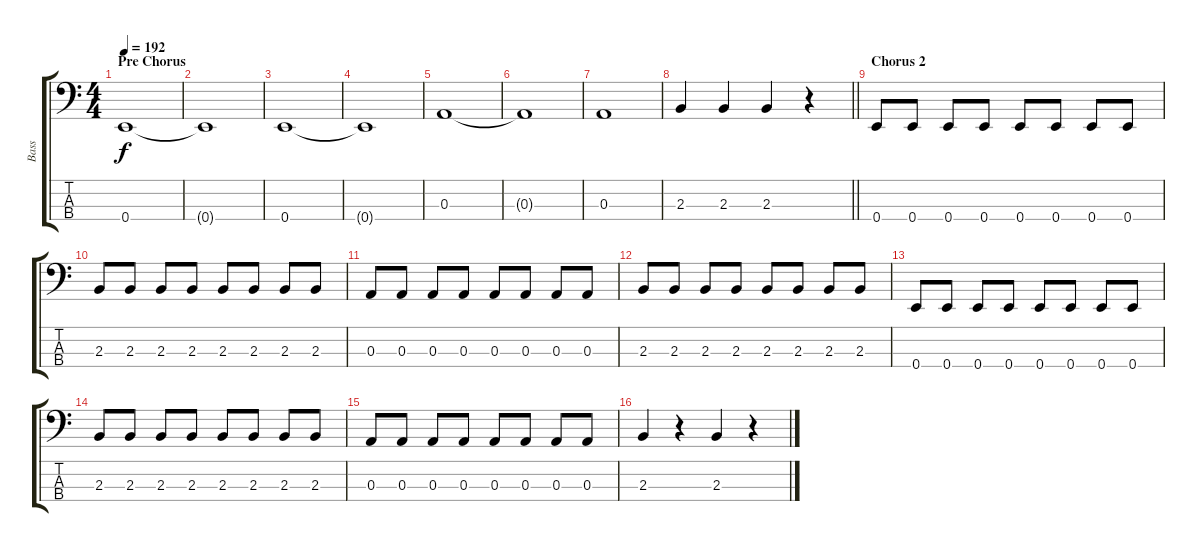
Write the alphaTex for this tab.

\track ("Bass" "Bass") {instrument slapbass2}
\staff {score tabs}
\tuning (G2 D2 A1 E1) {hide}
\ts (4 4)
\section ("" "Pre Chorus")
\tempo 192
\clef f4
\ks c
0.4.1{dy f} |
0.4{t}.1 |
0.4.1 |
0.4{t}.1 |
0.3.1 |
0.3{t}.1 |
0.3.1 |
\barLineRight lightlight
2.3.4 2.3.4 2.3.4 r.4 |
\section ("" "Chorus 2")
0.4.8 0.4.8 0.4.8 0.4.8 0.4.8 0.4.8 0.4.8 0.4.8 |
2.3.8 2.3.8 2.3.8 2.3.8 2.3.8 2.3.8 2.3.8 2.3.8 |
0.3.8 0.3.8 0.3.8 0.3.8 0.3.8 0.3.8 0.3.8 0.3.8 |
2.3.8 2.3.8 2.3.8 2.3.8 2.3.8 2.3.8 2.3.8 2.3.8 |
0.4.8 0.4.8 0.4.8 0.4.8 0.4.8 0.4.8 0.4.8 0.4.8 |
2.3.8 2.3.8 2.3.8 2.3.8 2.3.8 2.3.8 2.3.8 2.3.8 |
0.3.8 0.3.8 0.3.8 0.3.8 0.3.8 0.3.8 0.3.8 0.3.8 |
2.3.4 r.4 2.3.4 r.4
